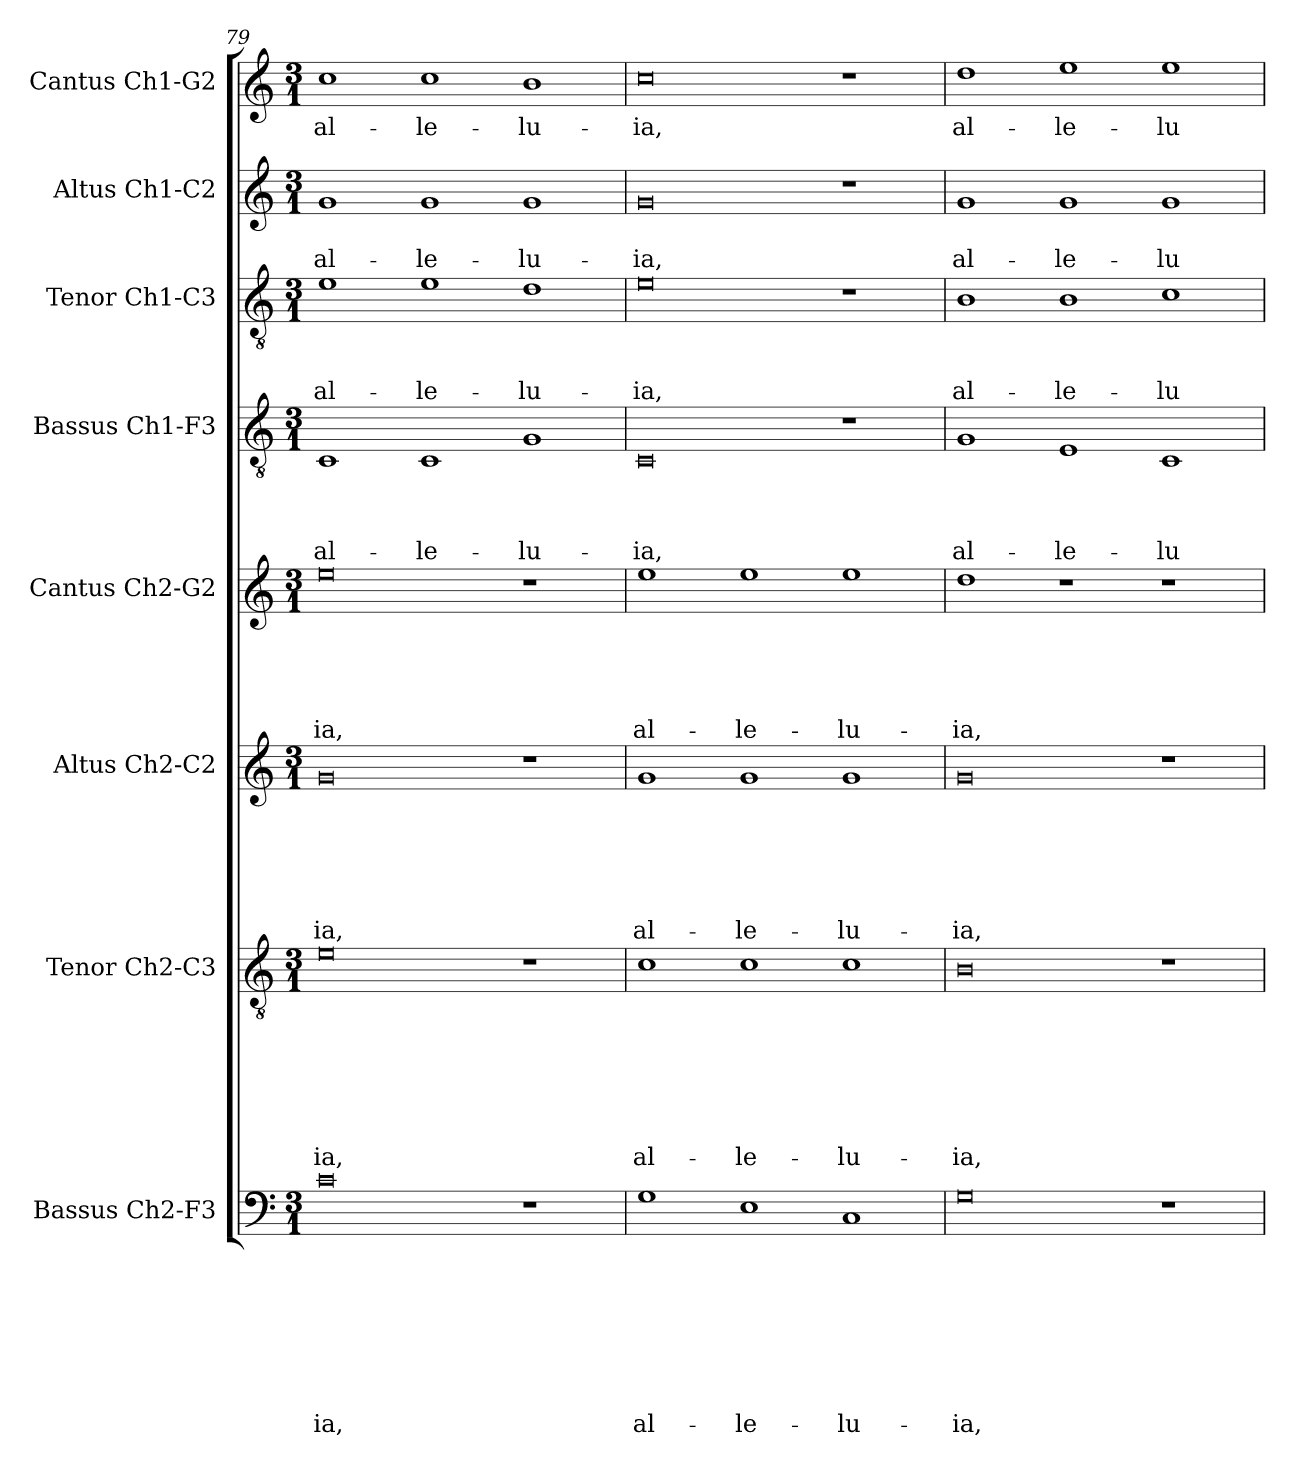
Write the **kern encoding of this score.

**kern	**text	**text	**text	**text	**text	**text	**text	**text	**kern	**text	**text	**text	**text	**text	**text	**text	**kern	**text	**text	**text	**text	**text	**text	**kern	**text	**text	**text	**text	**text	**kern	**text	**text	**text	**text	**kern	**text	**text	**text	**kern	**text	**text	**kern	**text
*part8	*part8	*part8	*part8	*part8	*part8	*part8	*part8	*part8	*part7	*part7	*part7	*part7	*part7	*part7	*part7	*part7	*part6	*part6	*part6	*part6	*part6	*part6	*part6	*part5	*part5	*part5	*part5	*part5	*part5	*part4	*part4	*part4	*part4	*part4	*part3	*part3	*part3	*part3	*part2	*part2	*part2	*part1	*part1
*staff8	*staff8	*staff8	*staff8	*staff8	*staff8	*staff8	*staff8	*staff8	*staff7	*staff7	*staff7	*staff7	*staff7	*staff7	*staff7	*staff7	*staff6	*staff6	*staff6	*staff6	*staff6	*staff6	*staff6	*staff5	*staff5	*staff5	*staff5	*staff5	*staff5	*staff4	*staff4	*staff4	*staff4	*staff4	*staff3	*staff3	*staff3	*staff3	*staff2	*staff2	*staff2	*staff1	*staff1
*I"Bassus Ch2-F3	*	*	*	*	*	*	*	*	*I"Tenor Ch2-C3	*	*	*	*	*	*	*	*I"Altus Ch2-C2	*	*	*	*	*	*	*I"Cantus Ch2-G2	*	*	*	*	*	*I"Bassus Ch1-F3	*	*	*	*	*I"Tenor Ch1-C3	*	*	*	*I"Altus Ch1-C2	*	*	*I"Cantus Ch1-G2	*
*I'B2	*	*	*	*	*	*	*	*	*I'T2	*	*	*	*	*	*	*	*I'A2	*	*	*	*	*	*	*I'C2	*	*	*	*	*	*I'B	*	*	*	*	*I'T	*	*	*	*I'A	*	*	*I'C	*
*clefF4	*	*	*	*	*	*	*	*	*clefGv2	*	*	*	*	*	*	*	*clefG2	*	*	*	*	*	*	*clefG2	*	*	*	*	*	*clefGv2	*	*	*	*	*clefGv2	*	*	*	*clefG2	*	*	*clefG2	*
*k[]	*	*	*	*	*	*	*	*	*k[]	*	*	*	*	*	*	*	*k[]	*	*	*	*	*	*	*k[]	*	*	*	*	*	*k[]	*	*	*	*	*k[]	*	*	*	*k[]	*	*	*k[]	*
*C:	*	*	*	*	*	*	*	*	*C:	*	*	*	*	*	*	*	*C:	*	*	*	*	*	*	*C:	*	*	*	*	*	*C:	*	*	*	*	*C:	*	*	*	*C:	*	*	*C:	*
*M3/1	*	*	*	*	*	*	*	*	*M3/1	*	*	*	*	*	*	*	*M3/1	*	*	*	*	*	*	*M3/1	*	*	*	*	*	*M3/1	*	*	*	*	*M3/1	*	*	*	*M3/1	*	*	*M3/1	*
=79	=79	=79	=79	=79	=79	=79	=79	=79	=79	=79	=79	=79	=79	=79	=79	=79	=79	=79	=79	=79	=79	=79	=79	=79	=79	=79	=79	=79	=79	=79	=79	=79	=79	=79	=79	=79	=79	=79	=79	=79	=79	=79	=79
!	!	!	!	!	!	!	!	!LO:LY:b	!	!	!	!	!	!	!	!LO:LY:b	!	!	!	!	!	!	!LO:LY:b	!	!	!	!	!	!LO:LY:b	!	!	!	!	!LO:LY:b	!	!	!	!LO:LY:b	!	!	!LO:LY:b	!	!LO:LY:b
0c	.	.	.	.	.	.	.	-ia,	0e	.	.	.	.	.	.	-ia,	0g	.	.	.	.	.	-ia,	0ee	.	.	.	.	-ia,	1C	.	.	.	al-	1e	.	.	al-	1g	.	al-	1cc	al-
!	!	!	!	!	!	!	!	!	!	!	!	!	!	!	!	!	!	!	!	!	!	!	!	!	!	!	!	!	!	!	!	!	!	!LO:LY:b	!	!	!	!LO:LY:b	!	!	!LO:LY:b	!	!LO:LY:b
.	.	.	.	.	.	.	.	.	.	.	.	.	.	.	.	.	.	.	.	.	.	.	.	.	.	.	.	.	.	1C	.	.	.	-le-	1e	.	.	-le-	1g	.	-le-	1cc	-le-
!	!	!	!	!	!	!	!	!	!	!	!	!	!	!	!	!	!	!	!	!	!	!	!	!	!	!	!	!	!	!	!	!	!	!LO:LY:b	!	!	!	!LO:LY:b	!	!	!LO:LY:b	!	!LO:LY:b
1r	.	.	.	.	.	.	.	.	1r	.	.	.	.	.	.	.	1r	.	.	.	.	.	.	1r	.	.	.	.	.	1G	.	.	.	-lu-	1d	.	.	-lu-	1g	.	-lu-	1b	-lu-
=80	=80	=80	=80	=80	=80	=80	=80	=80	=80	=80	=80	=80	=80	=80	=80	=80	=80	=80	=80	=80	=80	=80	=80	=80	=80	=80	=80	=80	=80	=80	=80	=80	=80	=80	=80	=80	=80	=80	=80	=80	=80	=80	=80
!	!	!	!	!	!	!	!	!LO:LY:b	!	!	!	!	!	!	!	!LO:LY:b	!	!	!	!	!	!	!LO:LY:b	!	!	!	!	!	!LO:LY:b	!	!	!	!	!LO:LY:b	!	!	!	!LO:LY:b	!	!	!LO:LY:b	!	!LO:LY:b
1G	.	.	.	.	.	.	.	al-	1c	.	.	.	.	.	.	al-	1g	.	.	.	.	.	al-	1ee	.	.	.	.	al-	0C	.	.	.	-ia,	0e	.	.	-ia,	0g	.	-ia,	0cc	-ia,
!	!	!	!	!	!	!	!	!LO:LY:b	!	!	!	!	!	!	!	!LO:LY:b	!	!	!	!	!	!	!LO:LY:b	!	!	!	!	!	!LO:LY:b	!	!	!	!	!	!	!	!	!	!	!	!	!	!
1E	.	.	.	.	.	.	.	-le-	1c	.	.	.	.	.	.	-le-	1g	.	.	.	.	.	-le-	1ee	.	.	.	.	-le-	.	.	.	.	.	.	.	.	.	.	.	.	.	.
!	!	!	!	!	!	!	!	!LO:LY:b	!	!	!	!	!	!	!	!LO:LY:b	!	!	!	!	!	!	!LO:LY:b	!	!	!	!	!	!LO:LY:b	!	!	!	!	!	!	!	!	!	!	!	!	!	!
1C	.	.	.	.	.	.	.	-lu-	1c	.	.	.	.	.	.	-lu-	1g	.	.	.	.	.	-lu-	1ee	.	.	.	.	-lu-	1r	.	.	.	.	1r	.	.	.	1r	.	.	1r	.
=81	=81	=81	=81	=81	=81	=81	=81	=81	=81	=81	=81	=81	=81	=81	=81	=81	=81	=81	=81	=81	=81	=81	=81	=81	=81	=81	=81	=81	=81	=81	=81	=81	=81	=81	=81	=81	=81	=81	=81	=81	=81	=81	=81
!	!	!	!	!	!	!	!	!LO:LY:b	!	!	!	!	!	!	!	!LO:LY:b	!	!	!	!	!	!	!LO:LY:b	!	!	!	!	!	!LO:LY:b	!	!	!	!	!LO:LY:b	!	!	!	!LO:LY:b	!	!	!LO:LY:b	!	!LO:LY:b
0G	.	.	.	.	.	.	.	-ia,	0B	.	.	.	.	.	.	-ia,	0g	.	.	.	.	.	-ia,	1dd	.	.	.	.	-ia,	1G	.	.	.	al-	1B	.	.	al-	1g	.	al-	1dd	al-
!	!	!	!	!	!	!	!	!	!	!	!	!	!	!	!	!	!	!	!	!	!	!	!	!	!	!	!	!	!	!	!	!	!	!LO:LY:b	!	!	!	!LO:LY:b	!	!	!LO:LY:b	!	!LO:LY:b
.	.	.	.	.	.	.	.	.	.	.	.	.	.	.	.	.	.	.	.	.	.	.	.	1r	.	.	.	.	.	1E	.	.	.	-le-	1B	.	.	-le-	1g	.	-le-	1ee	-le-
!	!	!	!	!	!	!	!	!	!	!	!	!	!	!	!	!	!	!	!	!	!	!	!	!	!	!	!	!	!	!	!	!	!	!LO:LY:b	!	!	!	!LO:LY:b	!	!	!LO:LY:b	!	!LO:LY:b
1r	.	.	.	.	.	.	.	.	1r	.	.	.	.	.	.	.	1r	.	.	.	.	.	.	1r	.	.	.	.	.	1C	.	.	.	-lu-	1c	.	.	-lu-	1g	.	-lu-	1ee	-lu-
=	=	=	=	=	=	=	=	=	=	=	=	=	=	=	=	=	=	=	=	=	=	=	=	=	=	=	=	=	=	=	=	=	=	=	=	=	=	=	=	=	=	=	=
*-	*-	*-	*-	*-	*-	*-	*-	*-	*-	*-	*-	*-	*-	*-	*-	*-	*-	*-	*-	*-	*-	*-	*-	*-	*-	*-	*-	*-	*-	*-	*-	*-	*-	*-	*-	*-	*-	*-	*-	*-	*-	*-	*-
